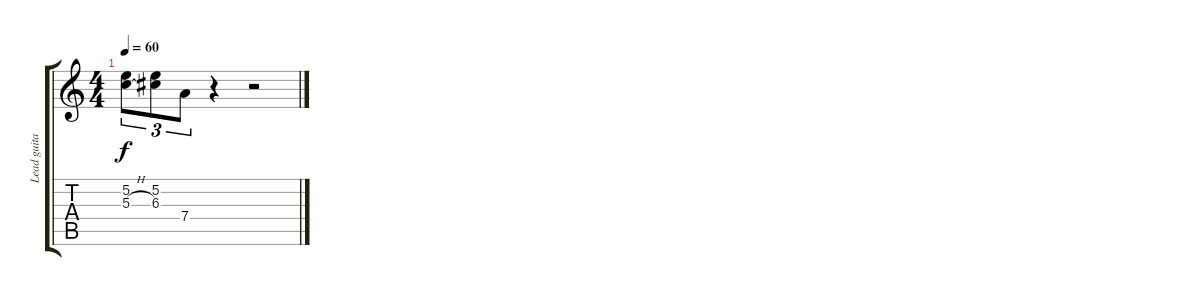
\track ("Lead guitar" "Lead guita") {instrument electricguitarclean}
\staff {score tabs}
\tuning (E4 B3 G3 D3 A2 E2) {hide}
\ts (4 4)
\tempo 60
\clef g2
\ks c
(5.2 5.3{h}).8{tu (3 2) dy f} (5.2 6.3).8{tu (3 2)} 7.4.8{tu (3 2)} r.4 r.2
